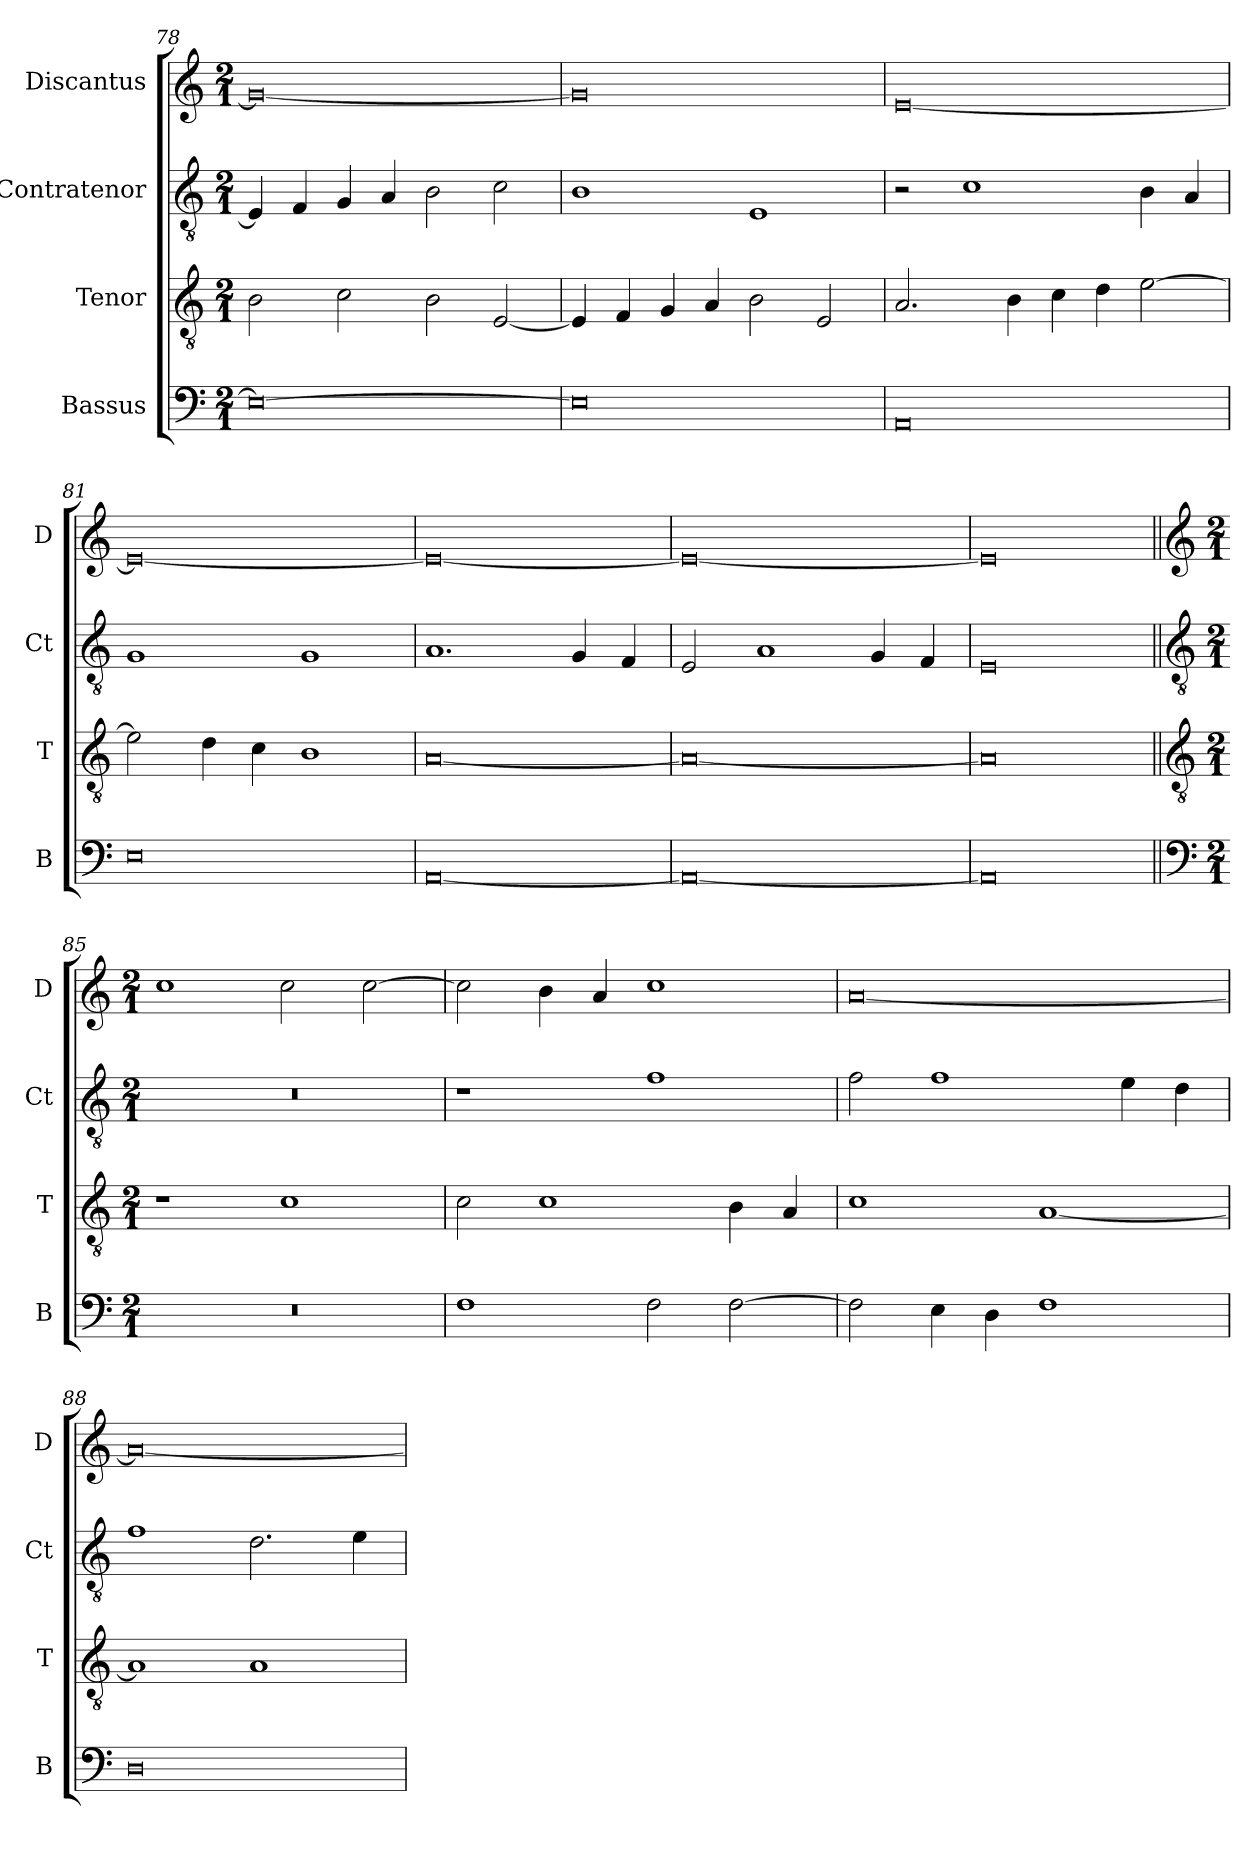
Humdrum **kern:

**kern	**kern	**kern	**kern
*part4	*part3	*part2	*part1
*staff4	*staff3	*staff2	*staff1
*I"Bassus	*I"Tenor	*I"Contratenor	*I"Discantus
*I'B	*I'T	*I'Ct	*I'D
*clefF4	*clefGv2	*clefGv2	*clefG2
*k[]	*k[]	*k[]	*k[]
*M2/1	*M2/1	*M2/1	*M2/1
=78	=78	=78	=78
0E_	2B\	4E/]	0g_
.	.	4F/	.
.	2c\	4G/	.
.	.	4A/	.
.	2B\	2B\	.
.	[2E/	2c\	.
=79	=79	=79	=79
0E]	4E/]	1B	0g]
.	4F/	.	.
.	4G/	.	.
.	4A/	.	.
.	2B\	1E	.
.	2E/	.	.
=80	=80	=80	=80
0AA	2.A/	2r	[0e
.	.	1c	.
.	4B\	.	.
.	4c\	.	.
.	4d\	.	.
.	[2e\	4B\	.
.	.	4A/	.
=81	=81	=81	=81
0E	2e\]	1G	0e_
.	4d\	.	.
.	4c\	.	.
.	1B	1G	.
=82	=82	=82	=82
[0AA	[0A	1.A	0e_
.	.	4G/	.
.	.	4F/	.
=83	=83	=83	=83
0AA_	0A_	2E/	0e_
.	.	1A	.
.	.	4G/	.
.	.	4F/	.
=84	=84	=84	=84
0AA]	0A]	0E	0e]
!!LO:LB:g=z
=85||	=85||	=85||	=85||
*clefF4	*clefGv2	*clefGv2	*clefG2
*k[]	*k[]	*k[]	*k[]
*M2/1	*M2/1	*M2/1	*M2/1
0r	1r	0r	1cc
.	1c	.	2cc\
.	.	.	[2cc\
=86	=86	=86	=86
1F	2c\	1r	2cc\]
.	1c	.	4b\
.	.	.	4a/
2F\	.	1f	1cc
[2F\	4B\	.	.
.	4A/	.	.
=87	=87	=87	=87
2F\]	1c	2f\	[0a
4E\	.	1f	.
4D\	.	.	.
1F	[1A	.	.
.	.	4e\	.
.	.	4d\	.
=88	=88	=88	=88
0D	1A]	1f	0a_
.	1A	2.d\	.
.	.	4e\	.
=	=	=	=
*-	*-	*-	*-
